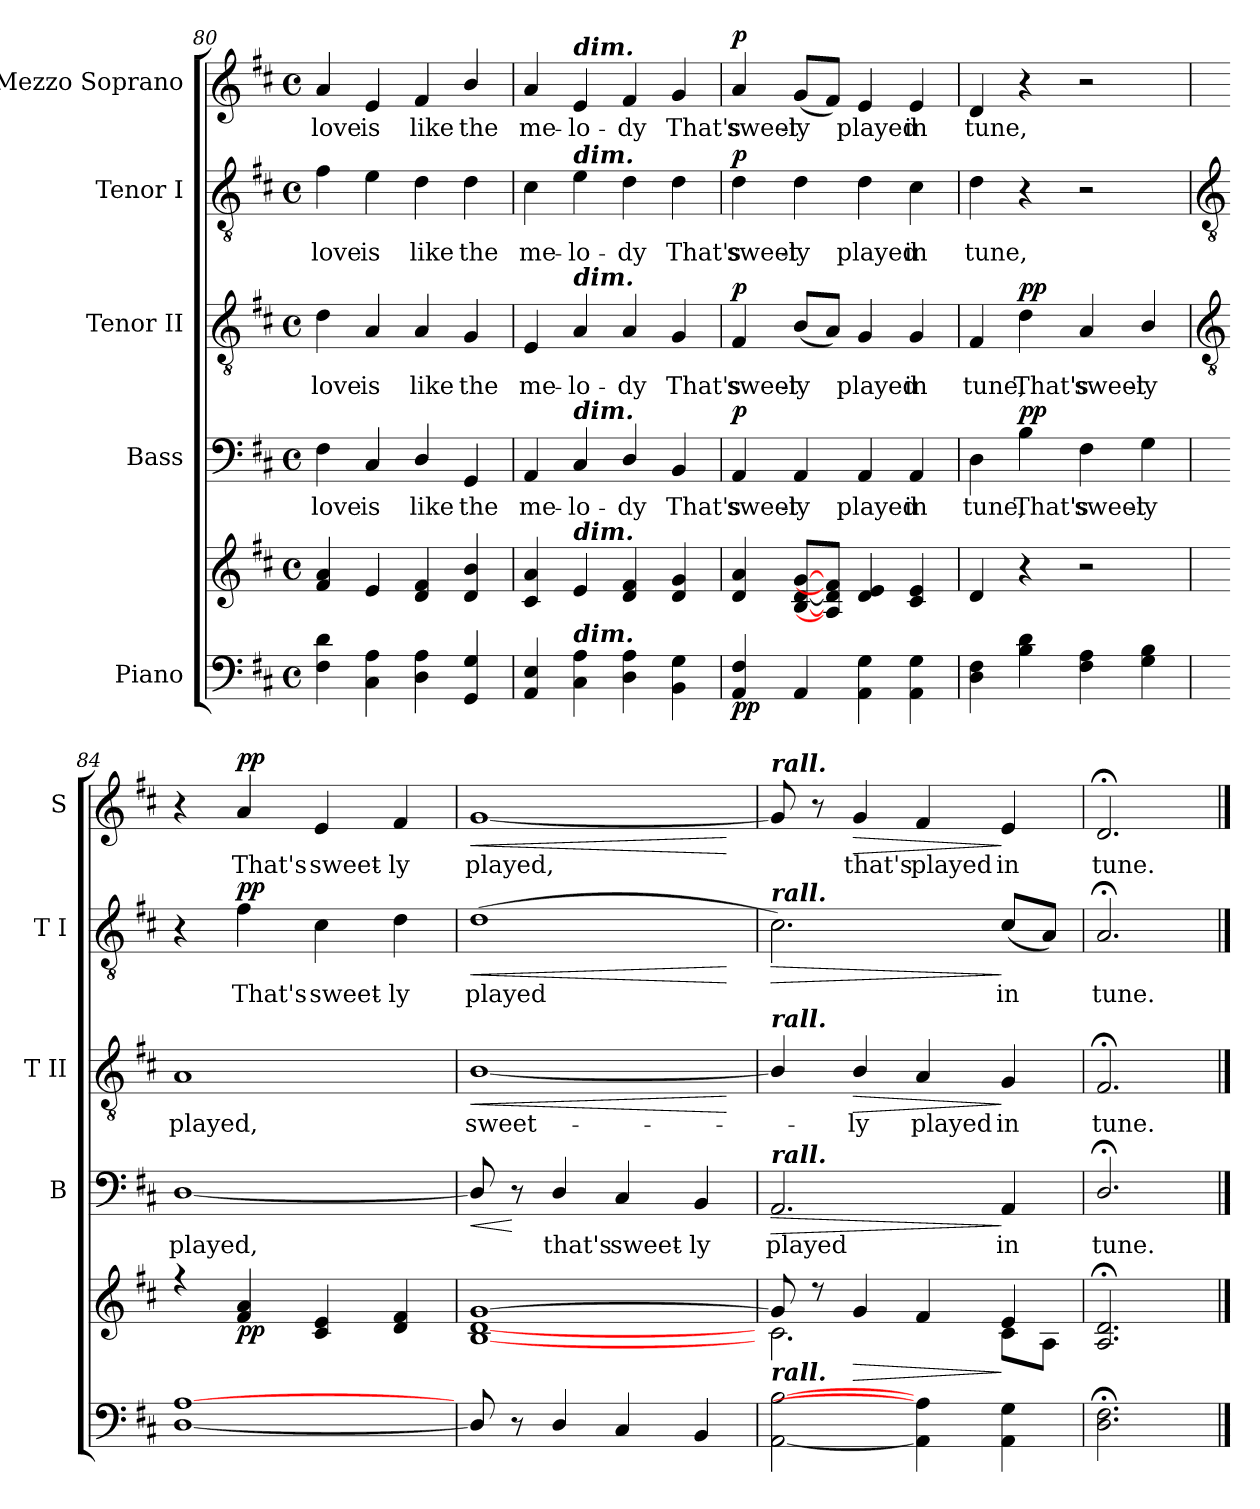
**kern	**kern	**dynam	**kern	**text	**dynam	**kern	**text	**dynam	**kern	**text	**dynam	**kern	**text	**dynam
*part5	*part5	*part5	*part4	*part4	*part4	*part3	*part3	*part3	*part2	*part2	*part2	*part1	*part1	*part1
*staff6	*staff5	*staff5/6	*staff4	*staff4	*staff4	*staff3	*staff3	*staff3	*staff2	*staff2	*staff2	*staff1	*staff1	*staff1
*I"Piano	*	*	*I"Bass	*	*	*I"Tenor II	*	*	*I"Tenor I	*	*	*I"Mezzo Soprano	*	*
*	*	*	*I'B	*	*	*I'T II	*	*	*I'T I	*	*	*I'S	*	*
!!LO:LB:g=z
*clefF4	*clefG2	*	*clefF4	*	*	*clefGv2	*	*	*clefGv2	*	*	*clefG2	*	*
*k[f#c#]	*k[f#c#]	*	*k[f#c#]	*	*	*k[f#c#]	*	*	*k[f#c#]	*	*	*k[f#c#]	*	*
*D:	*D:	*	*D:	*	*	*D:	*	*	*D:	*	*	*D:	*	*
*M4/4	*M4/4	*	*M4/4	*	*	*M4/4	*	*	*M4/4	*	*	*M4/4	*	*
*met(c)	*met(c)	*	*met(c)	*	*	*met(c)	*	*	*met(c)	*	*	*met(c)	*	*
=80	=80	=80	=80	=80	=80	=80	=80	=80	=80	=80	=80	=80	=80	=80
!	!	!	!	!LO:LY:b	!	!	!LO:LY:b	!	!	!LO:LY:b	!	!	!LO:LY:b	!
4F# 4d	4f#/ 4a/	.	4F#	love	.	4d	love	.	4f#	love	.	4a/	love	.
!	!	!	!	!LO:LY:b	!	!	!LO:LY:b	!	!	!LO:LY:b	!	!	!LO:LY:b	!
4C# 4A	4e	.	4C#	is	.	4A	is	.	4e	is	.	4e	is	.
!	!	!	!	!LO:LY:b	!	!	!LO:LY:b	!	!	!LO:LY:b	!	!	!LO:LY:b	!
4D 4A	4d 4f#	.	4D/	like	.	4A/	like	.	4d	like	.	4f#	like	.
!	!	!	!	!LO:LY:b	!	!	!LO:LY:b	!	!	!LO:LY:b	!	!	!LO:LY:b	!
4GG 4G	4d 4b	.	4GG	the	.	4G	the	.	4d	the	.	4b/	the	.
=81	=81	=81	=81	=81	=81	=81	=81	=81	=81	=81	=81	=81	=81	=81
!	!	!	!	!LO:LY:b	!	!	!LO:LY:b	!	!	!LO:LY:b	!	!	!LO:LY:b	!
4AA 4E	4c#/ 4a/	.	4AA	me-	.	4E	me-	.	4c#	me-	.	4a/	me-	.
!	!	!	!	!	!	!	!	!	!	!	!	!LO:TX:a:Bi:t=dim.	!	!
!	!	!	!	!	!	!	!	!	!LO:TX:a:Bi:t=dim.	!	!	!	!	!
!	!	!	!	!	!	!LO:TX:a:Bi:t=dim.	!	!	!	!	!	!	!	!
!	!	!	!LO:TX:a:Bi:t=dim.	!	!	!	!	!	!	!	!	!	!	!
!	!LO:TX:a:Bi:t=dim.	!	!	!	!	!	!	!	!	!	!	!	!	!
!LO:TX:a:Bi:t=dim.	!	!	!	!	!	!	!	!	!	!	!	!	!	!
!	!	!	!	!LO:LY:b	!	!	!LO:LY:b	!	!	!LO:LY:b	!	!	!LO:LY:b	!
4C# 4A	4e	.	4C#	-lo-	.	4A/	-lo-	.	4e	-lo-	.	4e	-lo-	.
!	!	!	!	!LO:LY:b	!	!	!LO:LY:b	!	!	!LO:LY:b	!	!	!LO:LY:b	!
4D 4A	4d 4f#	.	4D/	-dy	.	4A/	-dy	.	4d	-dy	.	4f#	-dy	.
!	!	!	!	!LO:LY:b	!	!	!LO:LY:b	!	!	!LO:LY:b	!	!	!LO:LY:b	!
4BB 4G	4d 4g	.	4BB	That's	.	4G	That's	.	4d	That's	.	4g	That's	.
=82	=82	=82	=82	=82	=82	=82	=82	=82	=82	=82	=82	=82	=82	=82
!	!	!LO:DY:b=2	!	!LO:LY:b	!	!	!LO:LY:b	!	!	!LO:LY:b	!	!	!LO:LY:b	!
!	!	!LO:DY:n=1:b	!	!	!LO:DY:b	!	!	!LO:DY:b	!	!	!LO:DY:b	!	!	!LO:DY:b
4AA 4F#	4d/ 4a/	p p	4AA	sweet-	p	4F#	sweet-	p	4d	sweet-	p	4a/	sweet-	p
!	!	!	!	!LO:LY:b	!	!	!LO:LY:b	!	!	!LO:LY:b	!	!	!LO:LY:b	!
4AA	[8B [8d [8gL	.	4AA	-ly	.	(<8BL	-ly	.	4d	-ly	.	(<8gL	-ly	.
.	8A] 8d] 8f#]J	.	.	.	.	8AJ)	.	.	.	.	.	8f#J)	.	.
!	!	!	!	!LO:LY:b	!	!	!LO:LY:b	!	!	!LO:LY:b	!	!	!LO:LY:b	!
4AA 4G	4d 4e	.	4AA	played	.	4G	played	.	4d	played	.	4e	played	.
!	!	!	!	!LO:LY:b	!	!	!LO:LY:b	!	!	!LO:LY:b	!	!	!LO:LY:b	!
4AA 4G	4c# 4e	.	4AA	in	.	4G	in	.	4c#	in	.	4e	in	.
=83	=83	=83	=83	=83	=83	=83	=83	=83	=83	=83	=83	=83	=83	=83
!	!	!	!	!LO:LY:b	!	!	!LO:LY:b	!	!	!LO:LY:b	!	!	!LO:LY:b	!
4D 4F#	4d	.	4D	tune,	.	4F#	tune,	.	4d	tune,	.	4d	tune,	.
!	!	!	!	!LO:LY:b	!LO:DY:b	!	!LO:LY:b	!LO:DY:b	!	!	!	!	!	!
4B 4d	4r	.	4B	That's	pp	4d	That's	pp	4r	.	.	4r	.	.
!	!	!	!	!LO:LY:b	!	!	!LO:LY:b	!	!	!	!	!	!	!
4F# 4A	2r	.	4F#	sweet-	.	4A	sweet-	.	2r	.	.	2r	.	.
!	!	!	!	!LO:LY:b	!	!	!LO:LY:b	!	!	!	!	!	!	!
4G 4B	.	.	4G	-ly	.	4B/	-ly	.	.	.	.	.	.	.
!!LO:LB:g=z
=84	=84	=84	=84	=84	=84	=84	=84	=84	=84	=84	=84	=84	=84	=84
*	*	*	*	*	*	*clefGv2	*	*	*clefGv2	*	*	*	*	*
*	*^	*	*	*	*	*	*	*	*	*	*	*	*	*
!	!	!	!	!	!LO:LY:b	!	!	!LO:LY:b	!	!	!	!	!	!	!
[1D [1A	4r	1ryy	.	[1D/	played,	.	1A	played,	.	4r	.	.	4r	.	.
!	!	!	!LO:DY:b	!	!	!	!	!	!	!	!LO:LY:b	!LO:DY:b	!	!LO:LY:b	!LO:DY:b
.	4f#/ 4a/	.	pp	.	.	.	.	.	.	4f#	That's	pp	4a/	That's	pp
!	!	!	!	!	!	!	!	!	!	!	!LO:LY:b	!	!	!LO:LY:b	!
.	4c# 4e	.	.	.	.	.	.	.	.	4c#	sweet-	.	4e	sweet-	.
!	!	!	!	!	!	!	!	!	!	!	!LO:LY:b	!	!	!LO:LY:b	!
.	4d 4f#	.	.	.	.	.	.	.	.	4d	-ly	.	4f#	-ly	.
=85	=85	=85	=85	=85	=85	=85	=85	=85	=85	=85	=85	=85	=85	=85	=85
!	!	!	!LO:HP:b	!	!	!LO:HP:b	!	!LO:LY:b	!LO:HP:b	!	!LO:LY:b	!LO:HP:b	!	!LO:LY:b	!LO:HP:b
8D/]	[1B [1d [1g	1ryy	<	8D/]	.	<	[1B/	sweet-	<	(>1d	played	<	[1g	played,	<
8r	.	.	.	8r	.	[	.	.	.	.	.	.	.	.	.
!	!	!	!	!	!LO:LY:b	!	!	!	!	!	!	!	!	!	!
4D/	.	.	.	4D/	that's	.	.	.	.	.	.	.	.	.	.
!	!	!	!	!	!LO:LY:b	!	!	!	!	!	!	!	!	!	!
4C#/	.	.	.	4C#/	sweet-	.	.	.	.	.	.	.	.	.	.
!	!	!	!	!	!LO:LY:b	!	!	!	!	!	!	!	!	!	!
4BB	.	.	.	4BB	-ly	.	.	.	.	.	.	.	.	.	.
*	*v	*v	*	*	*	*	*	*	*	*	*	*	*	*	*
.	.	[	.	.	.	.	.	[	.	.	[	.	.	[
=86	=86	=86	=86	=86	=86	=86	=86	=86	=86	=86	=86	=86	=86	=86
*	*^	*	*	*	*	*	*	*	*	*	*	*	*	*
!	!	!	!	!	!	!	!	!	!	!	!	!	!LO:TX:a:Bi:t=rall.	!	!
!	!	!	!	!	!	!	!	!	!	!LO:TX:a:Bi:t=rall.	!	!	!	!	!
!	!	!	!	!	!	!	!LO:TX:a:Bi:t=rall.	!	!	!	!	!	!	!	!
!	!	!	!	!LO:TX:a:Bi:t=rall.	!	!	!	!	!	!	!	!	!	!	!
!	!LO:TX:b:Bi:t=rall.	!	!	!	!	!	!	!	!	!	!	!	!	!	!
!	!	!	!	!	!LO:LY:b	!LO:HP:b	!	!	!	!	!	!LO:HP:b	!	!	!
[2AA [2B	8g]	2.c#\	.	2.AA	played	>	4B/]	.	.	2.c#)	.	>	8g]	.	.
.	8r	.	.	.	.	.	.	.	.	.	.	.	8r	.	.
!	!	!	!LO:HP:b	!	!	!	!	!LO:LY:b	!LO:HP:b	!	!	!	!	!LO:LY:b	!LO:HP:b
.	4g	.	>	.	.	.	4B/	ly	>	.	.	.	4g	that's	>
!	!	!	!	!	!	!	!	!LO:LY:b	!	!	!	!	!	!LO:LY:b	!
4AA] 4A]	4f#	.	.	.	.	.	4A/	played	.	.	.	.	4f#	played	.
!	!	!	!	!	!LO:LY:b	!	!	!LO:LY:b	!	!	!LO:LY:b	!	!	!LO:LY:b	!
4AA 4G	4e	8c#\L	]	4AA	in	]	4G	in	]	(<8c#/L	in	]	4e	in	]
.	.	8A\J	.	.	.	.	.	.	.	8A/J)	.	.	.	.	.
=87	=87	=87	=87	=87	=87	=87	=87	=87	=87	=87	=87	=87	=87	=87	=87
!	!	!	!	!	!LO:LY:b	!	!	!LO:LY:b	!	!	!LO:LY:b	!	!	!LO:LY:b	!
2.D; 2.F#;	2.A;< 2.d;<	2.ryy	.	2.D;</	tune.	.	2.F#;<	tune.	.	2.A;<	tune.	.	2.d;<	tune.	.
*	*v	*v	*	*	*	*	*	*	*	*	*	*	*	*	*
==	==	==	==	==	==	==	==	==	==	==	==	==	==	==
*-	*-	*-	*-	*-	*-	*-	*-	*-	*-	*-	*-	*-	*-	*-
